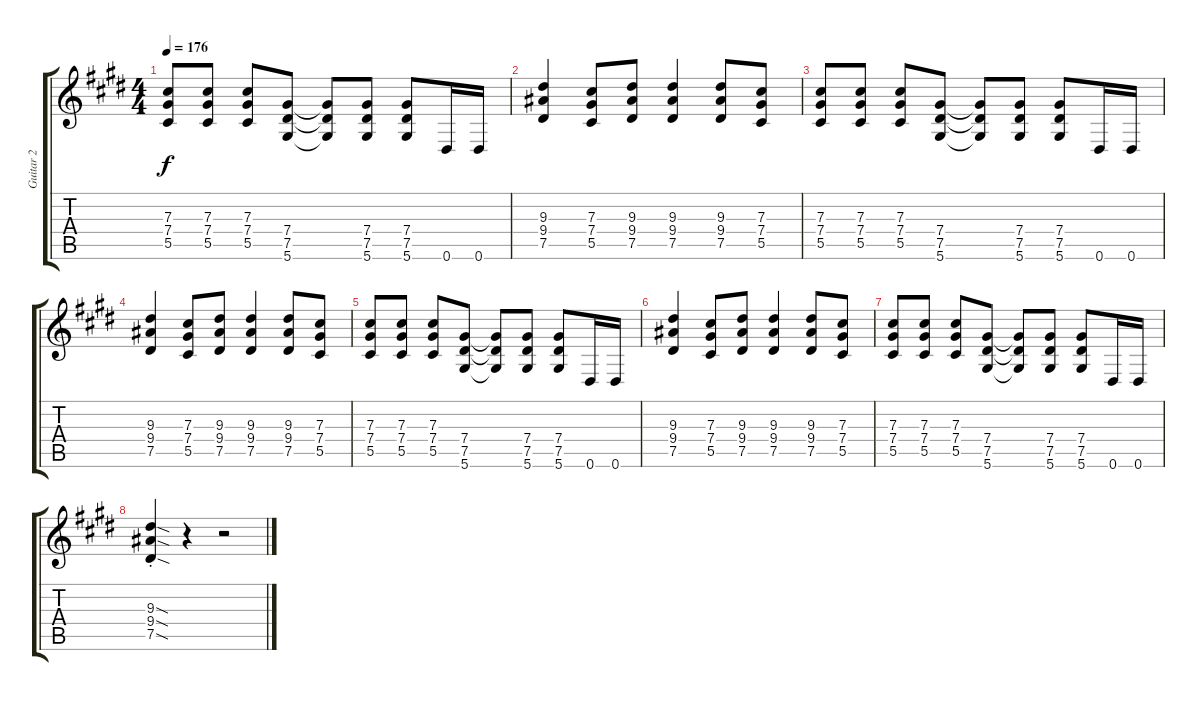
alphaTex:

\track ("Guitar 2" "Guitar 2") {instrument overdrivenguitar}
\staff {score tabs}
\tuning (Eb4 Bb3 Gb3 Db3 Ab2 Eb2) {hide}
\ts (4 4)
\tempo 176
\clef g2
\ks e
(7.3 7.4 5.5).8{dy f} (7.3 7.4 5.5).8 (7.3 7.4 5.5).8 (7.4 7.5 5.6).8 (7.4{t} 7.5{t} 5.6{t}).8 (7.4 7.5 5.6).8 (7.4 7.5 5.6).8 0.6.16 0.6.16 |
(9.3 9.4 7.5).4 (7.3 7.4 5.5).8 (9.3 9.4 7.5).8 (9.3 9.4 7.5).4 (9.3 9.4 7.5).8 (7.3 7.4 5.5).8 |
(7.3 7.4 5.5).8 (7.3 7.4 5.5).8 (7.3 7.4 5.5).8 (7.4 7.5 5.6).8 (7.4{t} 7.5{t} 5.6{t}).8 (7.4 7.5 5.6).8 (7.4 7.5 5.6).8 0.6.16 0.6.16 |
(9.3 9.4 7.5).4 (7.3 7.4 5.5).8 (9.3 9.4 7.5).8 (9.3 9.4 7.5).4 (9.3 9.4 7.5).8 (7.3 7.4 5.5).8 |
(7.3 7.4 5.5).8 (7.3 7.4 5.5).8 (7.3 7.4 5.5).8 (7.4 7.5 5.6).8 (7.4{t} 7.5{t} 5.6{t}).8 (7.4 7.5 5.6).8 (7.4 7.5 5.6).8 0.6.16 0.6.16 |
(9.3 9.4 7.5).4 (7.3 7.4 5.5).8 (9.3 9.4 7.5).8 (9.3 9.4 7.5).4 (9.3 9.4 7.5).8 (7.3 7.4 5.5).8 |
(7.3 7.4 5.5).8 (7.3 7.4 5.5).8 (7.3 7.4 5.5).8 (7.4 7.5 5.6).8 (7.4{t} 7.5{t} 5.6{t}).8 (7.4 7.5 5.6).8 (7.4 7.5 5.6).8 0.6.16 0.6.16 |
(9.3{sod st} 9.4{sod st} 7.5{sod st}).4 r.4 r.2
